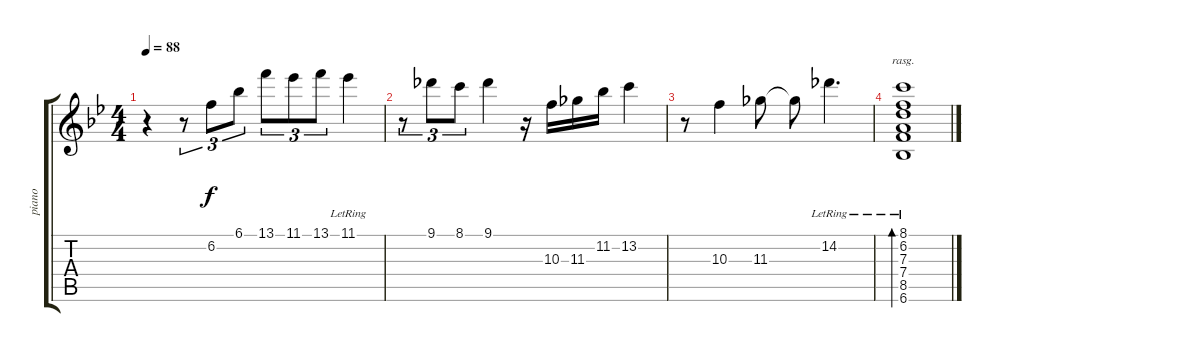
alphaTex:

\track (" piano" " piano") {instrument acousticguitarsteel}
\staff {score tabs}
\tuning (E4 B3 G3 D3 A2 E2) {hide}
\ts (4 4)
\tempo 88
\clef g2
\ks bb
r.4{dy f} r.8{tu (3 2)} 6.2.8{tu (3 2) volume 16 instrument electricgrandpiano} 6.1.8{tu (3 2)} 13.1.8{tu (3 2)} 11.1.8{tu (3 2)} 13.1.8{tu (3 2)} 11.1{lr}.4 |
r.8{tu (3 2)} 9.1.8{tu (3 2)} 8.1.8{tu (3 2)} 9.1.4 r.16 10.3.16 11.3.16 11.2.16 13.2.4 |
r.8 10.3.4 11.3.8 11.3{t}.8 14.2{lr}.4{d} |
(8.1 6.2 7.3 7.4 8.5{lr} 6.6).1{bd 480 rasg ii}
